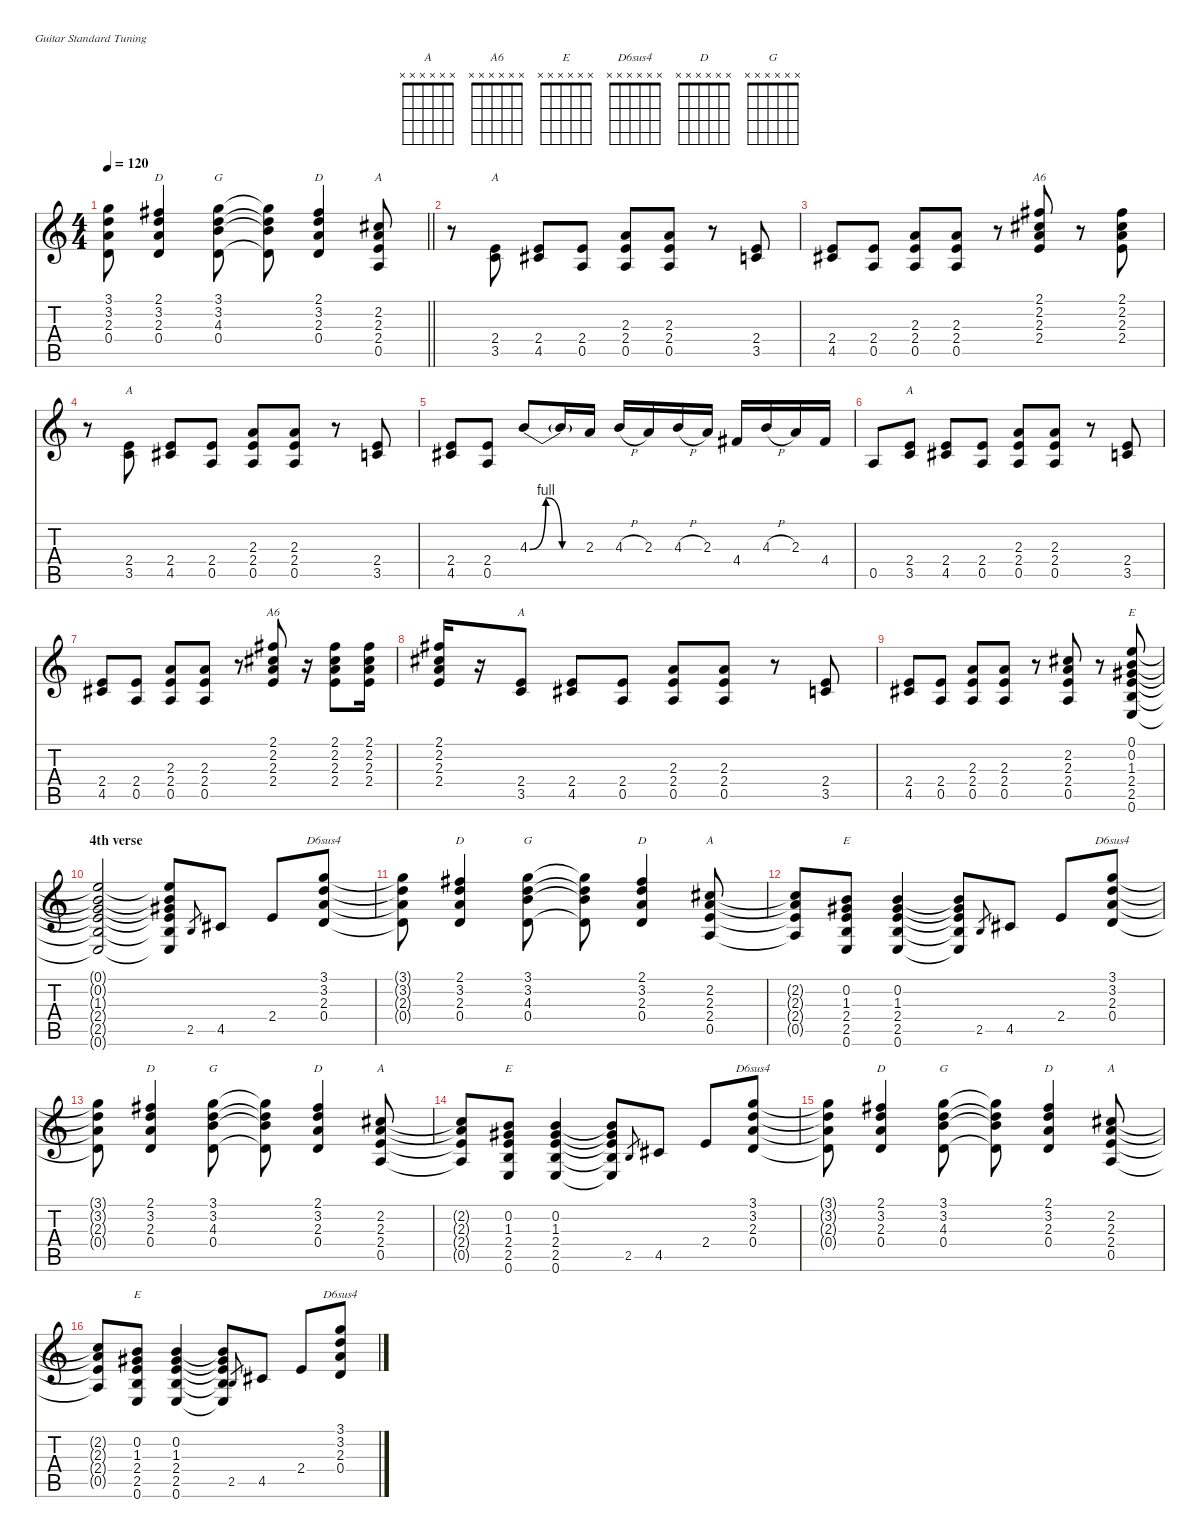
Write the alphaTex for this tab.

\defaultSystemsLayout 4
\hideDynamics
\bracketExtendMode nobrackets
\singleTrackTrackNamePolicy hidden
\multiTrackTrackNamePolicy hidden
\otherSystemsTrackNameOrientation horizontal
\track ("Rythm 1" "dist.guit.") {defaultSystemsLayout 8 mute instrument distortionguitar}
\staff {score tabs}
\tuning (E4 B3 G3 D3 A2 E2)
\chord ("A" x x x x x x)
\chord ("A6" x x x x x x)
\chord ("E" x x x x x x)
\chord ("D6sus4" x x x x x x)
\chord ("D" x x x x x x)
\chord ("G" x x x x x x)
\ts (4 4)
\tempo 120
\clef g2
\barLineRight lightlight
\ks c
(3.1{t} 3.2{t} 2.3{t} 0.4{t}).8{dy f beam Down} (2.1{acc #} 3.2 2.3 0.4).4{ch "D" beam Up} (3.1 3.2 4.3 0.4).8{ch "G" beam Down} (3.1{t} 3.2{t} 4.3{t} 0.4{t}).8{beam Down} (2.1{acc #} 3.2 2.3 0.4).4{ch "D" beam Up} (2.2{acc #} 2.3 2.4 0.5).8{ch "A" beam Up} |
r.8{beam Down} (2.4 3.5).8{ch "A" beam Up} (2.4 4.5{acc #}).8{beam Up} (2.4 0.5).8{beam Up} (2.3 2.4 0.5).8{beam Up} (2.3 2.4 0.5).8{beam Up} r.8{beam Up} (2.4 3.5).8{beam Up} |
(2.4 4.5{acc #}).8{beam Up} (2.4 0.5).8{beam Up} (2.3 2.4 0.5).8{beam Up} (2.3 2.4 0.5).8{beam Up} r.8{beam Up} (2.1{acc #} 2.2{acc #} 2.3 2.4).8{ch "A6" beam Down} r.8{beam Down} (2.1{acc #} 2.2{acc #} 2.3 2.4).8{beam Down} |
r.8{beam Down} (2.4 3.5).8{ch "A" beam Up} (2.4 4.5{acc #}).8{beam Up} (2.4 0.5).8{beam Up} (2.3 2.4 0.5).8{beam Up} (2.3 2.4 0.5).8{beam Up} r.8{beam Up} (2.4 3.5).8{beam Up} |
(2.4 4.5{acc #}).8{beam Up} (2.4 0.5).8{beam Up} 4.3{be (bendrelease 0 0 30 4 30 4 60 0)}.8{beam Up} 4.3{be (hold 0 0 60 0) t}.16{beam Up} 2.3.16{beam Up} 4.3{h}.16{beam Up} 2.3.16{beam Up} 4.3{h}.16{beam Up} 2.3.16{beam Up} 4.4{acc #}.16{beam Up} 4.3{h}.16{beam Up} 2.3.16{beam Up} 4.4{acc #}.16{beam Up} |
0.5.8{beam Up} (2.4 3.5).8{ch "A" beam Up} (2.4 4.5{acc #}).8{beam Up} (2.4 0.5).8{beam Up} (2.3 2.4 0.5).8{beam Up} (2.3 2.4 0.5).8{beam Up} r.8{beam Up} (2.4 3.5).8{beam Up} |
(2.4 4.5{acc #}).8{beam Up} (2.4 0.5).8{beam Up} (2.3 2.4 0.5).8{beam Up} (2.3 2.4 0.5).8{beam Up} r.8{beam Up} (2.1{acc #} 2.2{acc #} 2.3 2.4).8{ch "A6" beam Down} r.16{beam Down} (2.1{acc #} 2.2{acc #} 2.3 2.4).8{beam Down} (2.1{acc #} 2.2{acc #} 2.3 2.4).16{beam Down} |
(2.1{acc #} 2.2{acc #} 2.3 2.4).16{beam Up} r.16{beam Up} (2.4 3.5).8{ch "A" beam Up} (2.4 4.5{acc #}).8{beam Up} (2.4 0.5).8{beam Up} (2.3 2.4 0.5).8{beam Up} (2.3 2.4 0.5).8{beam Up} r.8{beam Up} (2.4 3.5).8{beam Up} |
(2.4 4.5{acc #}).8{beam Up} (2.4 0.5).8{beam Up} (2.3 2.4 0.5).8{beam Up} (2.3 2.4 0.5).8{beam Up} r.8{beam Up} (2.2{acc #} 2.3 2.4 0.5).8{beam Up} r.8{beam Up} (0.1 0.2 1.3{acc #} 2.4 2.5 0.6).8{ch "E" beam Up} |
\section ("" "4th verse")
(0.1{t} 0.2{t} 1.3{t acc #} 2.4{t} 2.5{t} 0.6{t}).2{beam Up} (0.1{t} 0.2{t} 1.3{t acc #} 2.4{t} 2.5{t} 0.6{t}).8{beam Up} 2.5.8{gr dy mf beam Up} 4.5{acc #}.8{dy f beam Up} 2.4.8{beam Up} (3.1 3.2 2.3 0.4).8{ch "D6sus4" beam Up} |
(3.1{t} 3.2{t} 2.3{t} 0.4{t}).8{beam Down} (2.1{acc #} 3.2 2.3 0.4).4{ch "D" beam Up} (3.1 3.2 4.3 0.4).8{ch "G" beam Down} (3.1{t} 3.2{t} 4.3{t} 0.4{t}).8{beam Down} (2.1{acc #} 3.2 2.3 0.4).4{ch "D" beam Up} (2.2{acc #} 2.3 2.4 0.5).8{ch "A" beam Up} |
(2.2{t acc #} 2.3{t} 2.4{t} 0.5{t}).8{beam Up} (0.2 1.3{acc #} 2.4 2.5 0.6).8{ch "E" beam Up} (0.2 1.3{acc #} 2.4 2.5 0.6).4{beam Up} (0.2{t} 1.3{t acc #} 2.4{t} 2.5{t} 0.6{t}).8{beam Up} 2.5.8{gr dy mf beam Up} 4.5{acc #}.8{dy f beam Up} 2.4.8{beam Up} (3.1 3.2 2.3 0.4).8{ch "D6sus4" beam Up} |
(3.1{t} 3.2{t} 2.3{t} 0.4{t}).8{beam Down} (2.1{acc #} 3.2 2.3 0.4).4{ch "D" beam Up} (3.1 3.2 4.3 0.4).8{ch "G" beam Down} (3.1{t} 3.2{t} 4.3{t} 0.4{t}).8{beam Down} (2.1{acc #} 3.2 2.3 0.4).4{ch "D" beam Up} (2.2{acc #} 2.3 2.4 0.5).8{ch "A" beam Up} |
(2.2{t acc #} 2.3{t} 2.4{t} 0.5{t}).8{beam Up} (0.2 1.3{acc #} 2.4 2.5 0.6).8{ch "E" beam Up} (0.2 1.3{acc #} 2.4 2.5 0.6).4{beam Up} (0.2{t} 1.3{t acc #} 2.4{t} 2.5{t} 0.6{t}).8{beam Up} 2.5.8{gr dy mf beam Up} 4.5{acc #}.8{dy f beam Up} 2.4.8{beam Up} (3.1 3.2 2.3 0.4).8{ch "D6sus4" beam Up} |
(3.1{t} 3.2{t} 2.3{t} 0.4{t}).8{beam Down} (2.1{acc #} 3.2 2.3 0.4).4{ch "D" beam Up} (3.1 3.2 4.3 0.4).8{ch "G" beam Down} (3.1{t} 3.2{t} 4.3{t} 0.4{t}).8{beam Down} (2.1{acc #} 3.2 2.3 0.4).4{ch "D" beam Up} (2.2{acc #} 2.3 2.4 0.5).8{ch "A" beam Up} |
(2.2{t acc #} 2.3{t} 2.4{t} 0.5{t}).8{beam Up} (0.2 1.3{acc #} 2.4 2.5 0.6).8{ch "E" beam Up} (0.2 1.3{acc #} 2.4 2.5 0.6).4{beam Up} (0.2{t} 1.3{t acc #} 2.4{t} 2.5{t} 0.6{t}).8{beam Up} 2.5.8{gr dy mf beam Up} 4.5{acc #}.8{dy f beam Up} 2.4.8{beam Up} (3.1 3.2 2.3 0.4).8{ch "D6sus4" beam Up}
